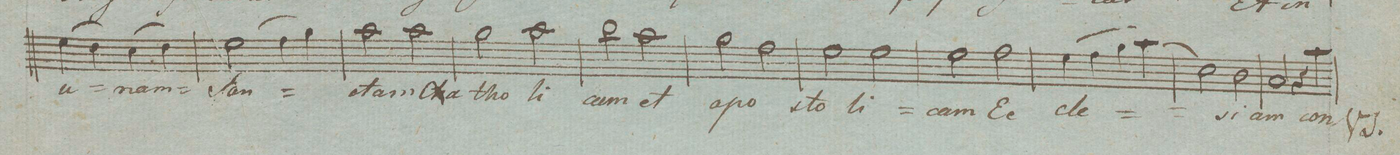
**kern	**text	**dynam
*I"Basso. Tutti i Solo	*	*
*clefF4	*	*
*k[]	*	*
*met(c|)	*	*
*M2/2	*	*
(4G\	u-	.
4F\)	.	.
(4E\	-num	.
4F\)	.	.
=186	=186	=186
(2G\	Sanc-	.
4A\	.	.
4B\)	.	.
=187	=187	=187
2c\	-tam	.
2c\	Cha-	.
=188	=188	=188
2B\	-tho-	.
2c\	-li-	.
=189	=189	=189
2d\	-cam	.
2c\	et	.
=190	=190	=190
2B\	a-	.
2A\	-po-	.
=191	=191	=191
2G\	-sto-	.
2G\	-li-	.
=192	=192	=192
2G\	-cam	.
2A\	Ec-	.
=193	=193	=193
(4G\	-cle-	.
4A\	.	.
4B\	.	.
(4c\	.	.
=194	=194	=194
2E\)	.	.
2D\	-si-	.
=195	=195	=195
2C/	-am	.
4r	.	.
4c\	con-	.
=196	=196	=196
*-	*-	*-
